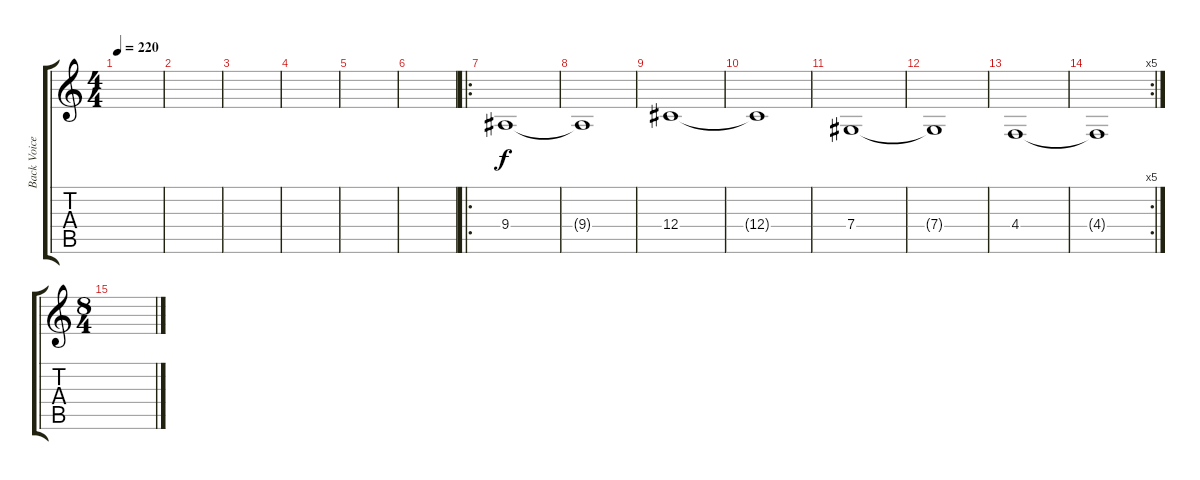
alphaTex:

\track ("Back Voices" "Back Voice") {instrument lead2sawtooth}
\staff {score tabs}
\tuning (Eb4 Bb3 Gb3 Db3 Ab2 Db2) {hide}
\ts (4 4)
\tempo 220
\clef g2
\ks c
|
|
|
|
|
|
\ro
9.4.1 |
9.4{t}.1 |
12.4.1 |
12.4{t}.1 |
7.4.1 |
7.4{t}.1 |
4.4.1 |
\rc 5
4.4{t}.1 |
\ts (8 4)
